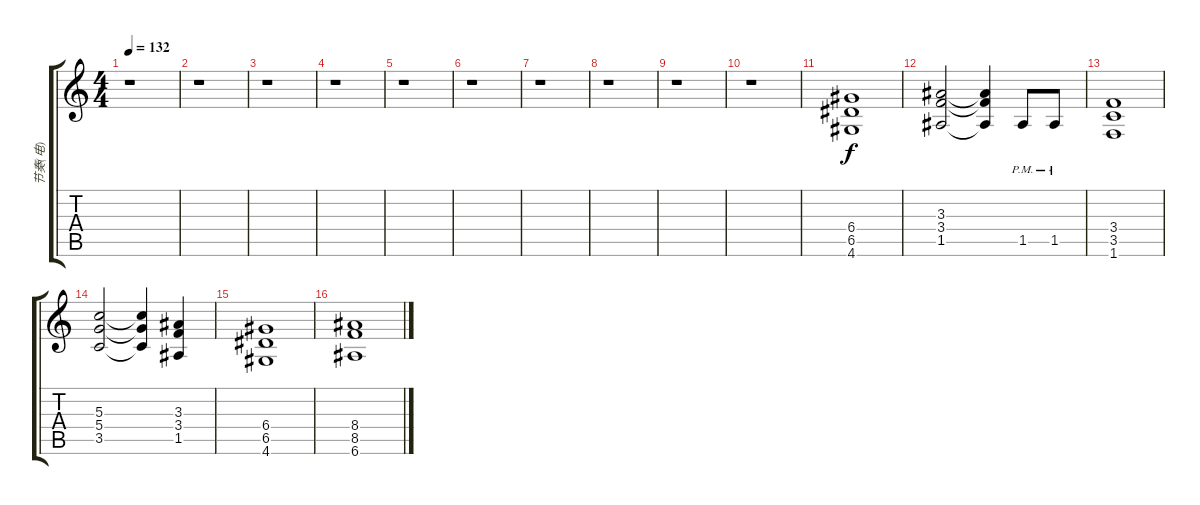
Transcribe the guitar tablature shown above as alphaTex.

\track ("节奏(电)" "节奏(电)") {instrument distortionguitar}
\staff {score tabs}
\tuning (E4 B3 G3 D3 A2 E2) {hide}
\ts (4 4)
\tempo 132
\clef g2
\ks c
r.1{dy f} |
r.1 |
r.1 |
r.1 |
r.1 |
r.1 |
r.1 |
r.1 |
r.1 |
r.1 |
(6.4 6.5 4.6).1 |
(3.3 3.4 1.5).2 (3.3{t} 3.4{t} 1.5{t}).4 1.5{pm}.8 1.5{pm}.8 |
(3.4 3.5 1.6).1 |
(5.3 5.4 3.5).2 (5.3{t} 5.4{t} 3.5{t}).4 (3.3 3.4 1.5).4 |
(6.4 6.5 4.6).1 |
(8.4 8.5 6.6).1
